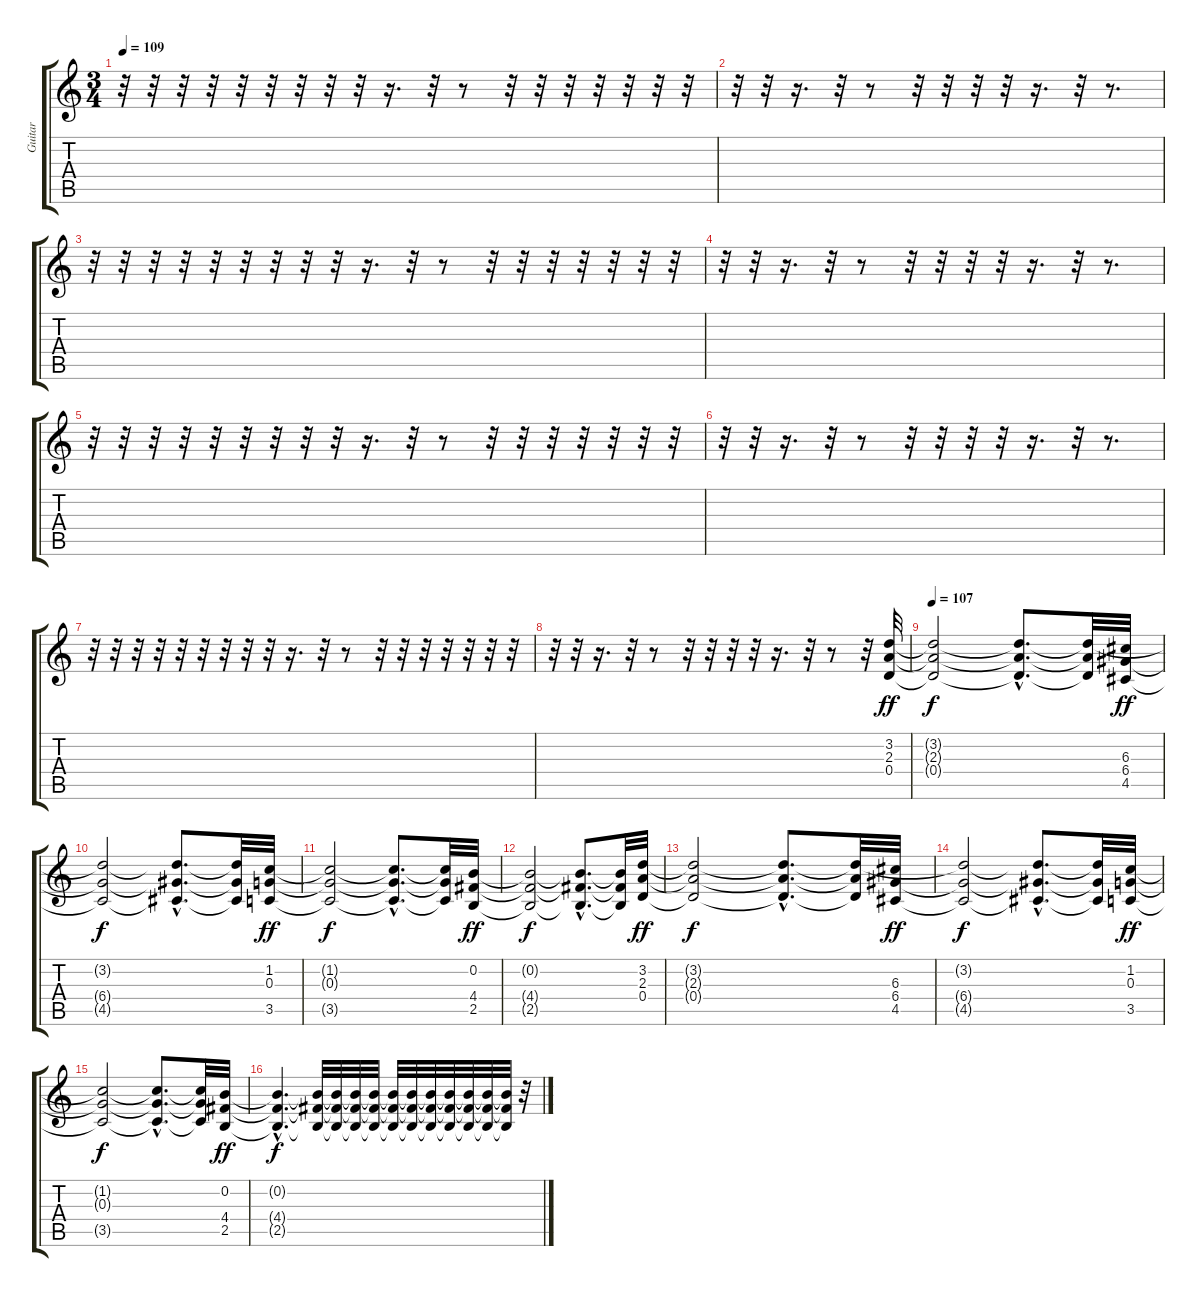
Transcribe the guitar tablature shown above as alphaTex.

\track ("Guitar" "Guitar") {instrument distortionguitar}
\staff {score tabs}
\tuning (E4 B3 G3 D3 A2 D2) {hide}
\ts (3 4)
\tempo 109
\clef g2
\ks c
r.32{dy fff} r.32 r.32 r.32 r.32 r.32 r.32 r.32 r.32 r.16{d} r.32 r.8 r.32 r.32 r.32 r.32 r.32 r.32 r.32 |
r.32 r.32 r.16{d} r.32 r.8 r.32 r.32 r.32 r.32 r.16{d} r.32 r.8{d} |
r.32 r.32 r.32 r.32 r.32 r.32 r.32 r.32 r.32 r.16{d} r.32 r.8 r.32 r.32 r.32 r.32 r.32 r.32 r.32 |
r.32 r.32 r.16{d} r.32 r.8 r.32 r.32 r.32 r.32 r.16{d} r.32 r.8{d} |
r.32 r.32 r.32 r.32 r.32 r.32 r.32 r.32 r.32 r.16{d} r.32 r.8 r.32 r.32 r.32 r.32 r.32 r.32 r.32 |
r.32 r.32 r.16{d} r.32 r.8 r.32 r.32 r.32 r.32 r.16{d} r.32 r.8{d} |
r.32 r.32 r.32 r.32 r.32 r.32 r.32 r.32 r.32 r.16{d} r.32 r.8 r.32 r.32 r.32 r.32 r.32 r.32 r.32 |
r.32 r.32 r.16{d} r.32 r.8 r.32 r.32 r.32 r.32 r.16{d} r.32 r.8 r.32 (3.2 2.3 0.4).32{dy ff balance 8} |
\tempo 107
(3.2{t} 2.3{t} 0.4{t}).2{dy f} (3.2{hac t} 2.3{hac t} 0.4{hac t}).8{d} (3.2{t} 2.3{t} 0.4{t}).32 (6.3 6.4 4.5).32{dy ff} |
(3.2{t} 6.4{t} 4.5{t}).2{dy f} (3.2{hac t} 6.4{hac t} 4.5{hac t}).8{d} (3.2{t} 6.4{t} 4.5{t}).32 (1.2 0.3 3.5).32{dy ff} |
(1.2{t} 0.3{t} 3.5{t}).2{dy f} (1.2{hac t} 0.3{hac t} 3.5{hac t}).8{d} (1.2{t} 0.3{t} 3.5{t}).32 (0.2 4.4 2.5).32{dy ff} |
(0.2{t} 4.4{t} 2.5{t}).2{dy f} (0.2{hac t} 4.4{hac t} 2.5{hac t}).8{d} (0.2{t} 4.4{t} 2.5{t}).32 (3.2 2.3 0.4).32{dy ff balance 8} |
(3.2{t} 2.3{t} 0.4{t}).2{dy f} (3.2{hac t} 2.3{hac t} 0.4{hac t}).8{d} (3.2{t} 2.3{t} 0.4{t}).32 (6.3 6.4 4.5).32{dy ff} |
(3.2{t} 6.4{t} 4.5{t}).2{dy f} (3.2{hac t} 6.4{hac t} 4.5{hac t}).8{d} (3.2{t} 6.4{t} 4.5{t}).32 (1.2 0.3 3.5).32{dy ff} |
(1.2{t} 0.3{t} 3.5{t}).2{dy f} (1.2{hac t} 0.3{hac t} 3.5{hac t}).8{d} (1.2{t} 0.3{t} 3.5{t}).32 (0.2 4.4 2.5).32{dy ff} |
(0.2{hac t} 4.4{hac t} 2.5{hac t}).4{d dy f} (0.2{t} 4.4{t} 2.5{t}).32 (0.2{t} 4.4{t} 2.5{t}).32 (0.2{t} 4.4{t} 2.5{t}).32 (0.2{t} 4.4{t} 2.5{t}).32 (0.2{t} 4.4{t} 2.5{t}).32 (0.2{t} 4.4{t} 2.5{t}).32 (0.2{t} 4.4{t} 2.5{t}).32 (0.2{t} 4.4{t} 2.5{t}).32 (0.2{t} 4.4{t} 2.5{t}).32 (0.2{t} 4.4{t} 2.5{t}).32 (0.2{t} 4.4{t} 2.5{t}).32 r.32
